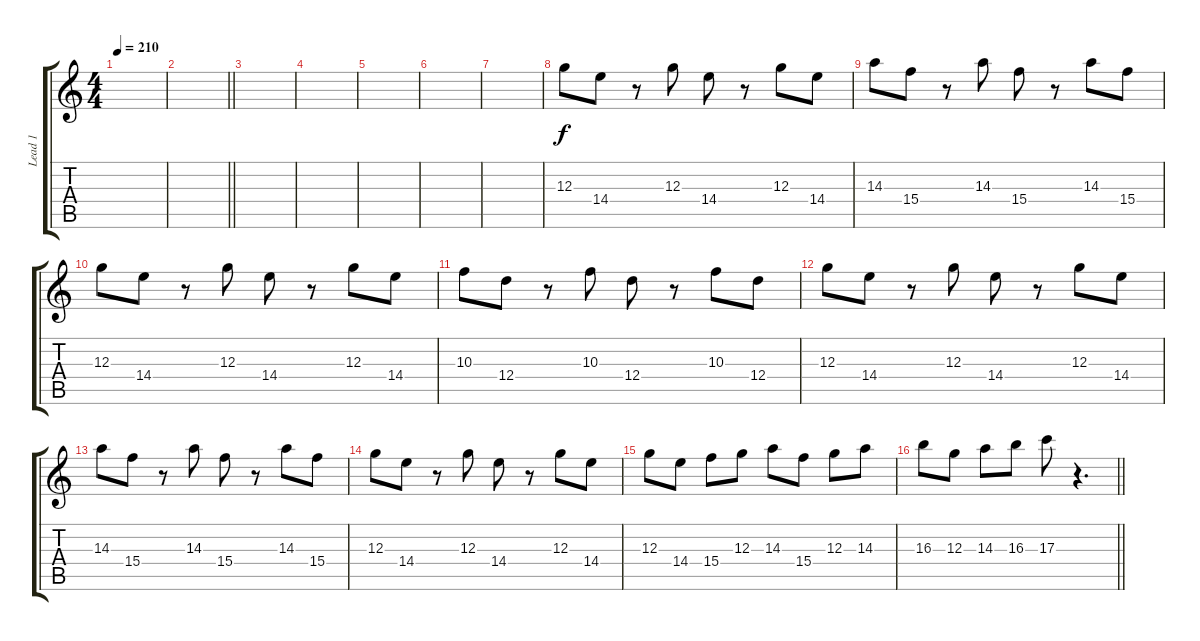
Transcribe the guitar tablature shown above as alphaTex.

\track ("Lead 1" "Lead 1") {instrument overdrivenguitar}
\staff {score tabs}
\tuning (E4 B3 G3 D3 A2 D2) {hide}
\ts (4 4)
\tempo 210
\clef g2
\ks c
|
\barLineRight lightlight
|
|
|
|
|
|
12.3.8 14.4.8 r.8 12.3.8 14.4.8 r.8 12.3.8 14.4.8 |
14.3.8 15.4.8 r.8 14.3.8 15.4.8 r.8 14.3.8 15.4.8 |
12.3.8 14.4.8 r.8 12.3.8 14.4.8 r.8 12.3.8 14.4.8 |
10.3.8 12.4.8 r.8 10.3.8 12.4.8 r.8 10.3.8 12.4.8 |
12.3.8 14.4.8 r.8 12.3.8 14.4.8 r.8 12.3.8 14.4.8 |
14.3.8 15.4.8 r.8 14.3.8 15.4.8 r.8 14.3.8 15.4.8 |
12.3.8 14.4.8 r.8 12.3.8 14.4.8 r.8 12.3.8 14.4.8 |
12.3.8 14.4.8 15.4.8 12.3.8 14.3.8 15.4.8 12.3.8 14.3.8 |
\barLineRight lightlight
16.3.8 12.3.8 14.3.8 16.3.8 17.3.8 r.4{d}
